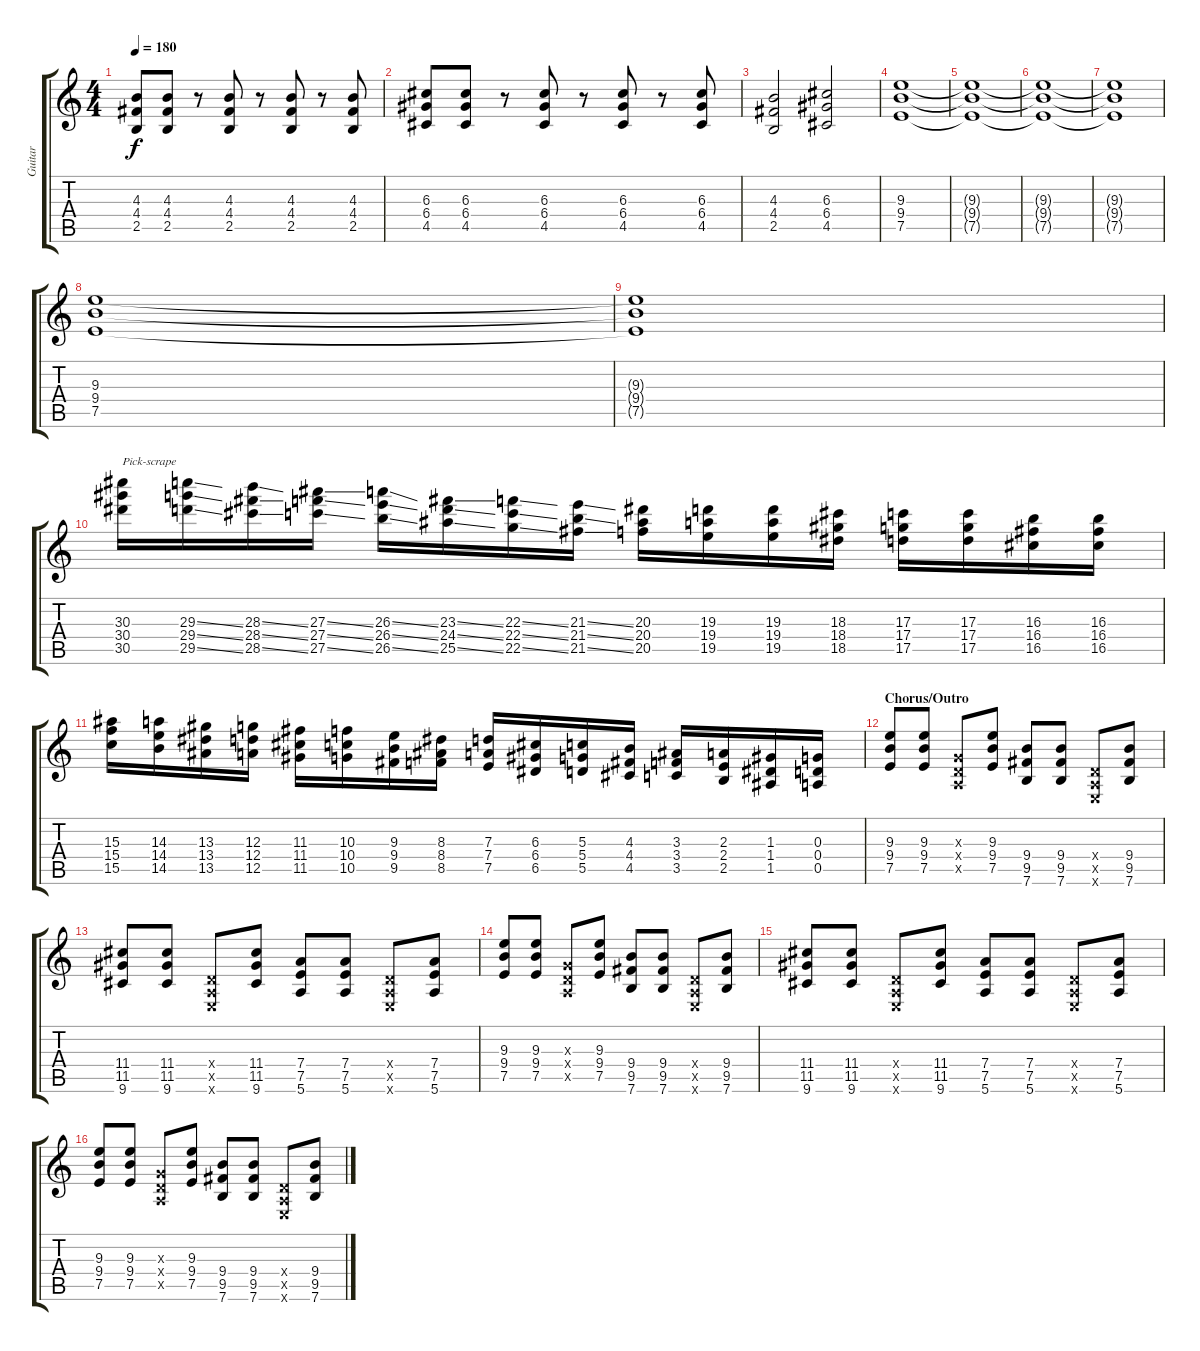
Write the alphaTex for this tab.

\track ("Guitar" "Guitar") {instrument distortionguitar}
\staff {score tabs}
\tuning (E4 B3 G3 D3 A2 E2) {hide}
\ts (4 4)
\tempo 180
\clef g2
\ks c
(4.3 4.4 2.5).8{dy f} (4.3 4.4 2.5).8 r.8 (4.3 4.4 2.5).8 r.8 (4.3 4.4 2.5).8 r.8 (4.3 4.4 2.5).8 |
(6.3 6.4 4.5).8 (6.3 6.4 4.5).8 r.8 (6.3 6.4 4.5).8 r.8 (6.3 6.4 4.5).8 r.8 (6.3 6.4 4.5).8 |
(4.3 4.4 2.5).2 (6.3 6.4 4.5).2 |
(9.3 9.4 7.5).1 |
(9.3{t} 9.4{t} 7.5{t}).1 |
(9.3{t} 9.4{t} 7.5{t}).1 |
(9.3{t} 9.4{t} 7.5{t}).1 |
(9.3 9.4 7.5).1 |
(9.3{t} 9.4{t} 7.5{t}).1 |
(30.3 30.4 30.5).16{txt "Pick-scrape" instrument guitarfretnoise} (29.3{ss} 29.4{ss} 29.5{ss}).16{instrument guitarfretnoise} (28.3{ss} 28.4{ss} 28.5{ss}).16{instrument guitarfretnoise} (27.3{ss} 27.4{ss} 27.5{ss}).16 (26.3{ss} 26.4{ss} 26.5{ss}).16 (23.3{ss} 24.4{ss} 25.5{ss}).16 (22.3{ss} 22.4{ss} 22.5{ss}).16 (21.3{ss} 21.4{ss} 21.5{ss}).16 (20.3 20.4 20.5).16 (19.3 19.4 19.5).16 (19.3 19.4 19.5).16 (18.3 18.4 18.5).16 (17.3 17.4 17.5).16 (17.3 17.4 17.5).16 (16.3 16.4 16.5).16 (16.3 16.4 16.5).16 |
(15.3 15.4 15.5).16{instrument guitarfretnoise} (14.3 14.4 14.5).16 (13.3 13.4 13.5).16 (12.3 12.4 12.5).16 (11.3 11.4 11.5).16 (10.3 10.4 10.5).16 (9.3 9.4 9.5).16 (8.3 8.4 8.5).16 (7.3 7.4 7.5).16 (6.3 6.4 6.5).16 (5.3 5.4 5.5).16 (4.3 4.4 4.5).16 (3.3 3.4 3.5).16 (2.3 2.4 2.5).16 (1.3 1.4 1.5).16 (0.3 0.4 0.5).16 |
\section ("" "Chorus/Outro")
(9.3 9.4 7.5).8{instrument distortionguitar} (9.3 9.4 7.5).8 (0.3{x} 0.4{x} 0.5{x}).8 (9.3 9.4 7.5).8 (9.4 9.5 7.6).8 (9.4 9.5 7.6).8 (0.4{x} 0.5{x} 0.6{x}).8 (9.4 9.5 7.6).8 |
(11.4 11.5 9.6).8 (11.4 11.5 9.6).8 (0.4{x} 0.5{x} 0.6{x}).8 (11.4 11.5 9.6).8 (7.4 7.5 5.6).8 (7.4 7.5 5.6).8 (0.4{x} 0.5{x} 0.6{x}).8 (7.4 7.5 5.6).8 |
(9.3 9.4 7.5).8 (9.3 9.4 7.5).8 (0.3{x} 0.4{x} 0.5{x}).8 (9.3 9.4 7.5).8 (9.4 9.5 7.6).8 (9.4 9.5 7.6).8 (0.4{x} 0.5{x} 0.6{x}).8 (9.4 9.5 7.6).8 |
(11.4 11.5 9.6).8 (11.4 11.5 9.6).8 (0.4{x} 0.5{x} 0.6{x}).8 (11.4 11.5 9.6).8 (7.4 7.5 5.6).8 (7.4 7.5 5.6).8 (0.4{x} 0.5{x} 0.6{x}).8 (7.4 7.5 5.6).8 |
(9.3 9.4 7.5).8 (9.3 9.4 7.5).8 (0.3{x} 0.4{x} 0.5{x}).8 (9.3 9.4 7.5).8 (9.4 9.5 7.6).8 (9.4 9.5 7.6).8 (0.4{x} 0.5{x} 0.6{x}).8 (9.4 9.5 7.6).8
